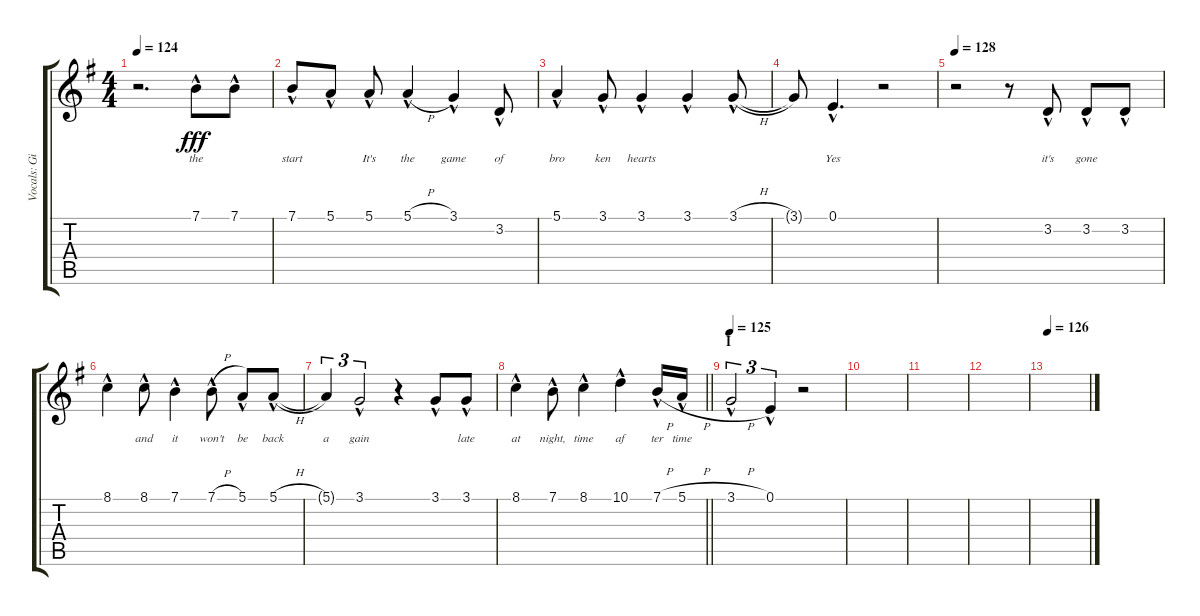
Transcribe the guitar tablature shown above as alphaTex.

\track ("Vocals: Gil" "Vocals: Gi") {instrument lead2sawtooth}
\staff {score tabs}
\tuning (E4 B3 G3 D3 A2 E2) {hide}
\ts (4 4)
\tempo 124
\clef g2
\ks g
r.2{d dy fff} 7.1{hac}.8{lyrics (0 "the") lyrics (1 "") lyrics (2 "") lyrics (3 "") lyrics (4 "")} 7.1{hac}.8{lyrics (0 "") lyrics (1 "") lyrics (2 "") lyrics (3 "") lyrics (4 "")} |
7.1{hac}.8{lyrics (0 "start") lyrics (1 "") lyrics (2 "") lyrics (3 "") lyrics (4 "")} 5.1{hac}.8{lyrics (0 "") lyrics (1 "") lyrics (2 "") lyrics (3 "") lyrics (4 "")} 5.1{hac}.8{lyrics (0 "It's") lyrics (1 "") lyrics (2 "") lyrics (3 "") lyrics (4 "")} 5.1{h hac}.4{lyrics (0 "the") lyrics (1 "") lyrics (2 "") lyrics (3 "") lyrics (4 "")} 3.1{hac}.4{lyrics (0 "game") lyrics (1 "") lyrics (2 "") lyrics (3 "") lyrics (4 "")} 3.2{hac}.8{lyrics (0 "of") lyrics (1 "") lyrics (2 "") lyrics (3 "") lyrics (4 "")} |
5.1{hac}.4{lyrics (0 "bro") lyrics (1 "") lyrics (2 "") lyrics (3 "") lyrics (4 "")} 3.1{hac}.8{lyrics (0 "ken") lyrics (1 "") lyrics (2 "") lyrics (3 "") lyrics (4 "")} 3.1{hac}.4{lyrics (0 "hearts") lyrics (1 "") lyrics (2 "") lyrics (3 "") lyrics (4 "")} 3.1{hac}.4{lyrics (0 "") lyrics (1 "") lyrics (2 "") lyrics (3 "") lyrics (4 "")} 3.1{h hac}.8{lyrics (0 "") lyrics (1 "") lyrics (2 "") lyrics (3 "") lyrics (4 "")} |
3.1{t}.8{lyrics (0 "") lyrics (1 "") lyrics (2 "") lyrics (3 "") lyrics (4 "")} 0.1{hac}.4{d lyrics (0 "Yes") lyrics (1 "") lyrics (2 "") lyrics (3 "") lyrics (4 "")} r.2 |
\tempo 128
r.2 r.8 3.2{hac}.8{lyrics (0 "it's") lyrics (1 "") lyrics (2 "") lyrics (3 "") lyrics (4 "")} 3.2{hac}.8{lyrics (0 "gone") lyrics (1 "") lyrics (2 "") lyrics (3 "") lyrics (4 "")} 3.2{hac}.8{lyrics (0 "") lyrics (1 "") lyrics (2 "") lyrics (3 "") lyrics (4 "")} |
8.1{hac}.4{lyrics (0 "") lyrics (1 "") lyrics (2 "") lyrics (3 "") lyrics (4 "")} 8.1{hac}.8{lyrics (0 "and") lyrics (1 "") lyrics (2 "") lyrics (3 "") lyrics (4 "")} 7.1{hac}.4{lyrics (0 "it") lyrics (1 "") lyrics (2 "") lyrics (3 "") lyrics (4 "")} 7.1{h hac}.8{lyrics (0 "won't") lyrics (1 "") lyrics (2 "") lyrics (3 "") lyrics (4 "")} 5.1{hac}.8{lyrics (0 "be") lyrics (1 "") lyrics (2 "") lyrics (3 "") lyrics (4 "")} 5.1{h hac}.8{lyrics (0 "back") lyrics (1 "") lyrics (2 "") lyrics (3 "") lyrics (4 "")} |
5.1{t}.4{tu (3 2) lyrics (0 "a") lyrics (1 "") lyrics (2 "") lyrics (3 "") lyrics (4 "")} 3.1{hac}.2{tu (3 2) lyrics (0 "gain") lyrics (1 "") lyrics (2 "") lyrics (3 "") lyrics (4 "")} r.4 3.1{hac}.8{lyrics (0 "") lyrics (1 "") lyrics (2 "") lyrics (3 "") lyrics (4 "")} 3.1{hac}.8{lyrics (0 "late") lyrics (1 "") lyrics (2 "") lyrics (3 "") lyrics (4 "")} |
\barLineRight lightlight
8.1{hac}.4{lyrics (0 "at") lyrics (1 "") lyrics (2 "") lyrics (3 "") lyrics (4 "")} 7.1{hac}.8{lyrics (0 "night,") lyrics (1 "") lyrics (2 "") lyrics (3 "") lyrics (4 "")} 8.1{hac}.4{lyrics (0 "time") lyrics (1 "") lyrics (2 "") lyrics (3 "") lyrics (4 "")} 10.1{hac}.4{lyrics (0 "af") lyrics (1 "") lyrics (2 "") lyrics (3 "") lyrics (4 "")} 7.1{h hac}.16{lyrics (0 "ter") lyrics (1 "") lyrics (2 "") lyrics (3 "") lyrics (4 "")} 5.1{h hac}.16{lyrics (0 "time") lyrics (1 "") lyrics (2 "") lyrics (3 "") lyrics (4 "")} |
\section ("" "I")
\tempo 125
3.1{h hac}.2{tu (3 2) lyrics (0 "") lyrics (1 "") lyrics (2 "") lyrics (3 "") lyrics (4 "")} 0.1{hac}.4{tu (3 2) lyrics (0 "") lyrics (1 "") lyrics (2 "") lyrics (3 "") lyrics (4 "")} r.2 |
|
|
|
\tempo 126
